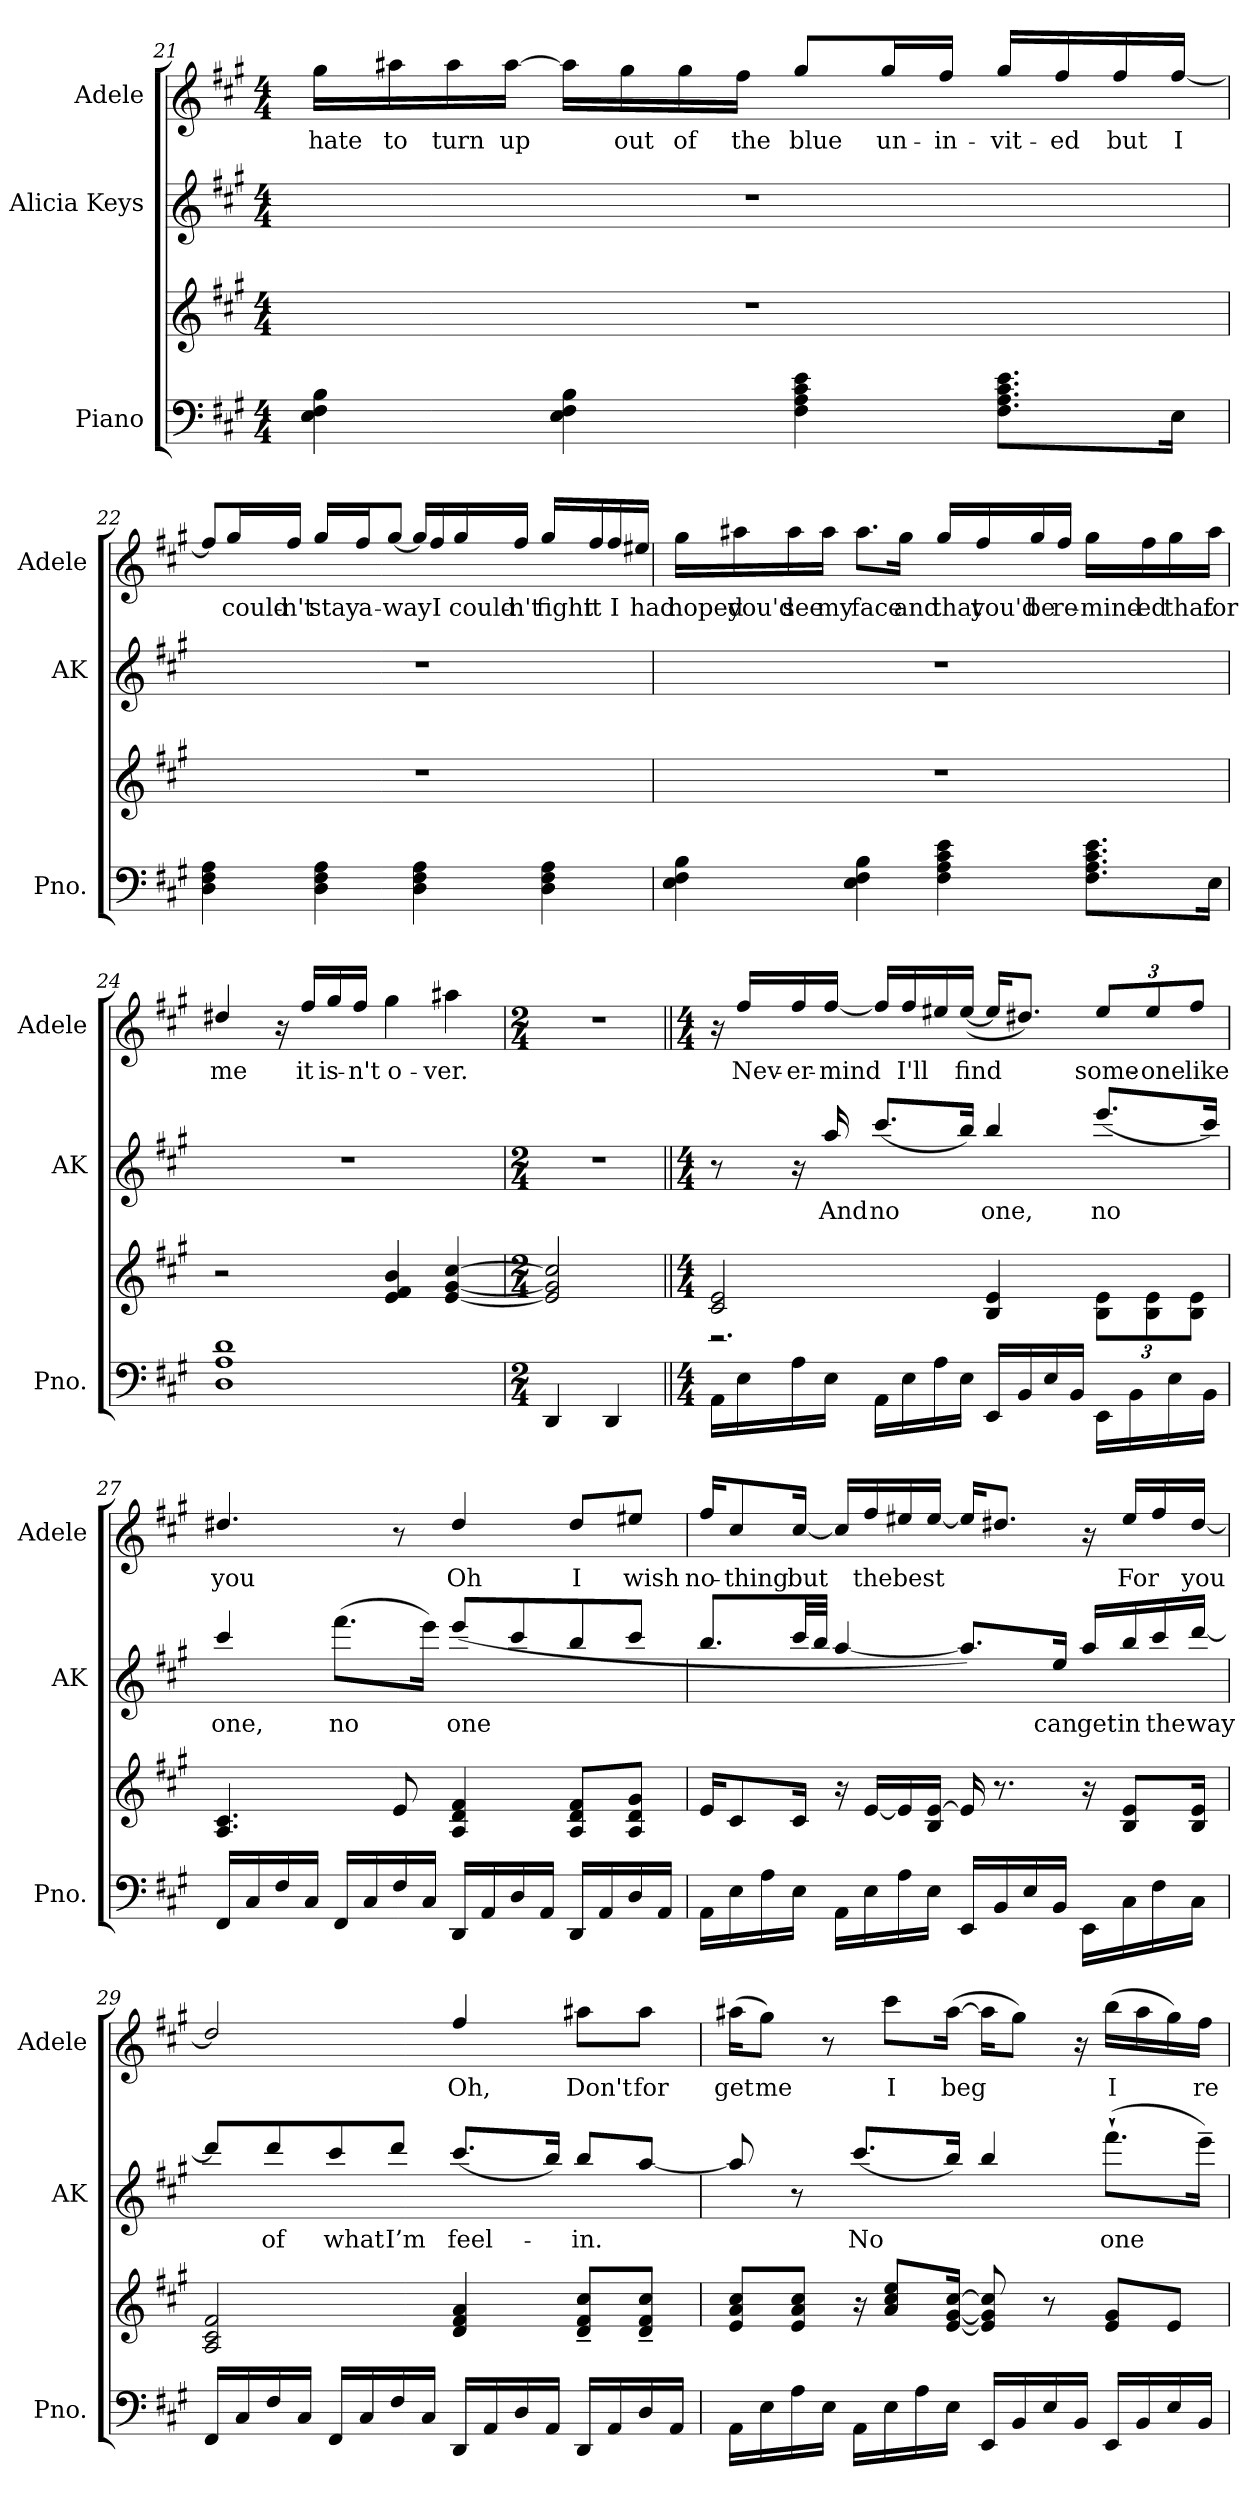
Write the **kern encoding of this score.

**kern	**kern	**kern	**text	**kern	**text
*part3	*part3	*part2	*part2	*part1	*part1
*staff4	*staff3	*staff2	*staff2	*staff1	*staff1
*I"Piano	*	*I"Alicia Keys	*	*I"Adele	*
*I'Pno.	*	*I'AK	*	*I'Adele	*
!!LO:LB:g=z
*clefF4	*clefG2	*clefG2	*	*clefG2	*
*	*	*ITrd8c14	*	*ITrd5c9	*
*k[f#c#g#]	*k[f#c#g#]	*k[f#c#g#]	*	*k[]	*
*M4/4	*M4/4	*M4/4	*	*M4/4	*
=21	=21	=21	=21	=21	=21
!	!	!	!	!	!LO:LY:b
4E\ 4F#\ 4B\	1r	1r	.	16b\LL	hate
!	!	!	!	!	!LO:LY:b
.	.	.	.	16cc#X\	to
!	!	!	!	!	!LO:LY:b
.	.	.	.	16cc#\	turn
!	!	!	!	!	!LO:LY:b
.	.	.	.	[16cc#\JJ	up
4E\ 4F#\ 4B\	.	.	.	16cc#\LL]	.
!	!	!	!	!	!LO:LY:b
.	.	.	.	16b\	out
!	!	!	!	!	!LO:LY:b
.	.	.	.	16b\	of
!	!	!	!	!	!LO:LY:b
.	.	.	.	16a\JJ	the
!	!	!	!	!	!LO:LY:b
4F#\ 4A\ 4c#\ 4e\	.	.	.	8b/L	blue
!	!	!	!	!	!LO:LY:b
.	.	.	.	16b/L	un-
!	!	!	!	!	!LO:LY:b
.	.	.	.	16a/JJ	-in-
!	!	!	!	!	!LO:LY:b
8.F#\ 8.A\ 8.c#\ 8.e\L	.	.	.	16b/LL	-vit-
!	!	!	!	!	!LO:LY:b
.	.	.	.	16a/	-ed
!	!	!	!	!	!LO:LY:b
.	.	.	.	16a/	but
!	!	!	!	!	!LO:LY:b
16E\Jk	.	.	.	[16a/JJ	I
!!LO:LB:g=z
=22	=22	=22	=22	=22	=22
4D\ 4F#\ 4A\	1r	1r	.	8a/L]	.
!	!	!	!	!	!LO:LY:b
.	.	.	.	16b/L	could-
!	!	!	!	!	!LO:LY:b
.	.	.	.	16a/JJ	-n't
!	!	!	!	!	!LO:LY:b
4D\ 4F#\ 4A\	.	.	.	16b/LL	stay
!	!	!	!	!	!LO:LY:b
.	.	.	.	16a/J	a-
!	!	!	!	!	!LO:LY:b
.	.	.	.	[8b/J	-way
4D\ 4F#\ 4A\	.	.	.	16b/LL]	.
!	!	!	!	!	!LO:LY:b
.	.	.	.	16a/	I
!	!	!	!	!	!LO:LY:b
.	.	.	.	16b/	could-
!	!	!	!	!	!LO:LY:b
.	.	.	.	16a/JJ	-n't
!	!	!	!	!	!LO:LY:b
4D\ 4F#\ 4A\	.	.	.	16b/LL	fight
!	!	!	!	!	!LO:LY:b
.	.	.	.	16a/	it
!	!	!	!	!	!LO:LY:b
.	.	.	.	16a/	I
!	!	!	!	!	!LO:LY:b
.	.	.	.	16g#X/JJ	had
!!LO:PB:g=z
=23	=23	=23	=23	=23	=23
!	!	!	!	!	!LO:LY:b
4E\ 4F#\ 4B\	1r	1r	.	16b\LL	hoped
!	!	!	!	!	!LO:LY:b
.	.	.	.	16cc#X\	you'd
!	!	!	!	!	!LO:LY:b
.	.	.	.	16cc#\	see
!	!	!	!	!	!LO:LY:b
.	.	.	.	16cc#\JJ	my
!	!	!	!	!	!LO:LY:b
4E\ 4F#\ 4B\	.	.	.	8.cc#\L	face
!	!	!	!	!	!LO:LY:b
.	.	.	.	16b\Jk	and
!	!	!	!	!	!LO:LY:b
4F#\ 4A\ 4c#\ 4e\	.	.	.	16b/LL	that
!	!	!	!	!	!LO:LY:b
.	.	.	.	16a/	you'd
!	!	!	!	!	!LO:LY:b
.	.	.	.	16b/	be
!	!	!	!	!	!LO:LY:b
.	.	.	.	16a/JJ	re-
!	!	!	!	!	!LO:LY:b
8.F#\ 8.A\ 8.c#\ 8.e\L	.	.	.	16b\LL	-mind-
!	!	!	!	!	!LO:LY:b
.	.	.	.	16a\	-ed
!	!	!	!	!	!LO:LY:b
.	.	.	.	16b\	that
!	!	!	!	!	!LO:LY:b
16E\Jk	.	.	.	16cc#\JJ	for
!!LO:LB:g=z
=24	=24	=24	=24	=24	=24
!	!	!	!	!	!LO:LY:b
1D 1A 1d	2r	1r	.	4f#X/	me
.	.	.	.	16r	.
!	!	!	!	!	!LO:LY:b
.	.	.	.	16a/LL	it
!	!	!	!	!	!LO:LY:b
.	.	.	.	16b/	is-
!	!	!	!	!	!LO:LY:b
.	.	.	.	16a/JJ	-n't
!	!	!	!	!	!LO:LY:b
.	4e/ 4f#/ 4b/	.	.	4b\	o-
!	!	!	!	!	!LO:LY:b
.	[4e/ [4g#/ [4cc#/	.	.	4cc#X\	-ver.
=25	=25	=25	=25	=25	=25
*M2/4	*M2/4	*M2/4	*	*M2/4	*
4DD/	2e/] 2g#/] 2cc#/]	2r	.	2r	.
4DD/	.	.	.	.	.
!!LO:LB:g=z
=26||	=26||	=26||	=26||	=26||	=26||
*M4/4	*M4/4	*M4/4	*	*M4/4	*
*	*^	*	*	*	*
16AA\LL	2c#/ 2e/	2.r	8r	.	16r	.
!	!	!	!	!	!	!LO:LY:b
16E\	.	.	.	.	16a/LL	Nev-
!	!	!	!	!	!	!LO:LY:b
16A\	.	.	16r	.	16a/	-er-
!	!	!	!	!LO:LY:b	!	!LO:LY:b
16E\JJ	.	.	16a/	And	[16a/JJ	-mind
!	!	!	!	!LO:LY:b	!	!
16AA\LL	.	.	(<8.cc#/L	no	16a/LL]	.
!	!	!	!	!	!	!LO:LY:b
16E\	.	.	.	.	16a/	I'll
16A\	.	.	.	.	16g#X/	.
!	!	!	!	!	!	!LO:LY:b
16E\JJ	.	.	16b/Jk)	.	(<[16g#/JJ	find
!	!	!	!	!LO:LY:b	!	!
16EE/LL	4B/ 4e/	.	4b/	one,	16g#/KL]	.
16BB/	.	.	.	.	8.f#X/J)	.
16E/	.	.	.	.	.	.
16BB/JJ	.	.	.	.	.	.
*	*	*Xbrackettup	*	*	*	*
!	!	!	!	!LO:LY:b	!	!
*	*	*	*	*	*Xbrackettup	*
!	!	!	!	!	!	!LO:LY:b
16EE\LL	4ryy	12B\ 12e\L	(<8.ee/L	no	12g#/L	some-
16BB\	.	.	.	.	.	.
!	!	!	!	!	!	!LO:LY:b
.	.	12B\ 12e\	.	.	12g#/	-one
16E\	.	.	.	.	.	.
!	!	!	!	!	!	!LO:LY:b
.	.	12B\ 12e\J	.	.	12a/J	like
16BB\JJ	.	.	16cc#/Jk)	.	.	.
*	*v	*v	*	*	*	*
=27	=27	=27	=27	=27	=27
!	!	!	!LO:LY:b	!	!LO:LY:b
16FF#/LL	4.A/ 4.c#/	4cc#/	one,	4.f#X/	you
16C#/	.	.	.	.	.
16F#/	.	.	.	.	.
16C#/JJ	.	.	.	.	.
!	!	!	!LO:LY:b	!	!
16FF#/LL	.	(>8.ff#\L	no	.	.
16C#/	.	.	.	.	.
16F#/	8e/	.	.	8r	.
16C#/JJ	.	16ee\Jk)	.	.	.
!	!	!	!LO:LY:b	!	!LO:LY:b
16DD/LL	4A/ 4d/ 4f#/	(<8ee/L	one	4f#/	Oh
16AA/	.	.	.	.	.
16D/	.	8cc#/	.	.	.
16AA/JJ	.	.	.	.	.
!	!	!	!	!	!LO:LY:b
16DD/LL	8A/ 8d/ 8f#/L	8b/	.	8f#/L	I
16AA/	.	.	.	.	.
!	!	!	!	!	!LO:LY:b
16D/	8A/ 8d/ 8g#/J	8cc#/J	.	8g#X/J	wish
16AA/JJ	.	.	.	.	.
!!LO:PB:g=z
=28	=28	=28	=28	=28	=28
!	!	!	!	!	!LO:LY:b
16AA\LL	16e/KL	8.b/L	.	16a/KL	no-
!	!	!	!	!	!LO:LY:b
16E\	8c#/	.	.	8e/	-thing
16A\	.	.	.	.	.
!	!	!	!	!	!LO:LY:b
16E\JJ	16c#/Jk	32cc#/LL	.	[16e/Jk	but
.	.	32b/JJJ	.	.	.
16AA\LL	16r	[4a/	.	16e/LL]	.
!	!	!	!	!	!LO:LY:b
16E\	[16e/LL	.	.	16a/	the
!	!	!	!	!	!LO:LY:b
16A\	16e/]	.	.	16g#X/	best
16E\JJ	16B/ [16e/JJ	.	.	[16g#/JJ	.
16EE/LL	16e/]	8.a/L])	.	16g#/KL]	.
16BB/	8.r	.	.	8.f#X/J	.
16E/	.	.	.	.	.
!	!	!	!LO:LY:b	!	!
16BB/JJ	.	16e/Jk	can	.	.
!	!	!	!LO:LY:b	!	!
16EE\LL	16r	16a/LL	get	16r	.
!	!	!	!LO:LY:b	!	!LO:LY:b
16C#\	8B/ 8e/L	16b/	in	16g#/LL	For
!	!	!	!LO:LY:b	!	!
16F#\	.	16cc#/	the	16a/	.
!	!	!	!LO:LY:b	!	!LO:LY:b
16C#\JJ	16B/ 16e/Jk	[16dd/JJ	way	[16f#/JJ	you
!!LO:LB:g=z
=29	=29	=29	=29	=29	=29
16FF#/LL	2A/ 2c#/ 2f#/	8dd/L]	.	2f#/]	.
16C#/	.	.	.	.	.
!	!	!	!LO:LY:b	!	!
16F#/	.	8dd/	of	.	.
16C#/JJ	.	.	.	.	.
!	!	!	!LO:LY:b	!	!
16FF#/LL	.	8cc#/	what	.	.
16C#/	.	.	.	.	.
!	!	!	!LO:LY:b	!	!
16F#/	.	8dd/J	I’m	.	.
16C#/JJ	.	.	.	.	.
!	!	!	!LO:LY:b	!	!LO:LY:b
16DD/LL	4d/ 4f#/ 4a/	(<8.cc#/L	feel-	4a/	Oh,
16AA/	.	.	.	.	.
16D/	.	.	.	.	.
16AA/JJ	.	16b/Jk)	.	.	.
!	!	!	!LO:LY:b	!	!LO:LY:b
16DD/LL	8d/~ 8f#/~ 8cc#/~L	8b/L	-in.	8cc#X\L	Don't
16AA/	.	.	.	.	.
!	!	!	!	!	!LO:LY:b
16D/	8d/~ 8f#/~ 8cc#/~J	[8a/J	.	8cc#\J	for
16AA/JJ	.	.	.	.	.
=30	=30	=30	=30	=30	=30
!	!	!	!	!	!LO:LY:b
16AA\LL	8e/ 8a/ 8cc#/L	8a/]	.	(>16cc#X\KL	get
!	!	!	!	!	!LO:LY:b
16E\	.	.	.	8b\J)	me
16A\	8e/ 8a/ 8cc#/J	8r	.	.	.
16E\JJ	.	.	.	8r	.
!	!	!	!LO:LY:b	!	!
16AA\LL	16r	(<8.cc#/L	No	.	.
!	!	!	!	!	!LO:LY:b
16E\	8a/ 8cc#/ 8ee/L	.	.	8ee\L	I
16A\	.	.	.	.	.
!	!	!	!	!	!LO:LY:b
16E\JJ	[16e/ [16g#/ [16cc#/Jk	16b/Jk)	.	(>[16cc#\Jk	beg
16EE/LL	8e/] 8g#/] 8cc#/]	4b/	.	16cc#\KL]	.
16BB/	.	.	.	8b\J)	.
16E/	8r	.	.	.	.
16BB/JJ	.	.	.	16r	.
!	!	!	!LO:LY:b	!	!LO:LY:b
16EE/LL	8e/ 8g#/L	(>8.ff#`\L	one	(>16dd\LL	I
16BB/	.	.	.	16cc#\	.
16E/	8e/J	.	.	16b\)	.
!	!	!	!	!	!LO:LY:b
16BB/JJ	.	16ee~\Jk)	.	16a\JJ	re-
=	=	=	=	=	=
*-	*-	*-	*-	*-	*-
